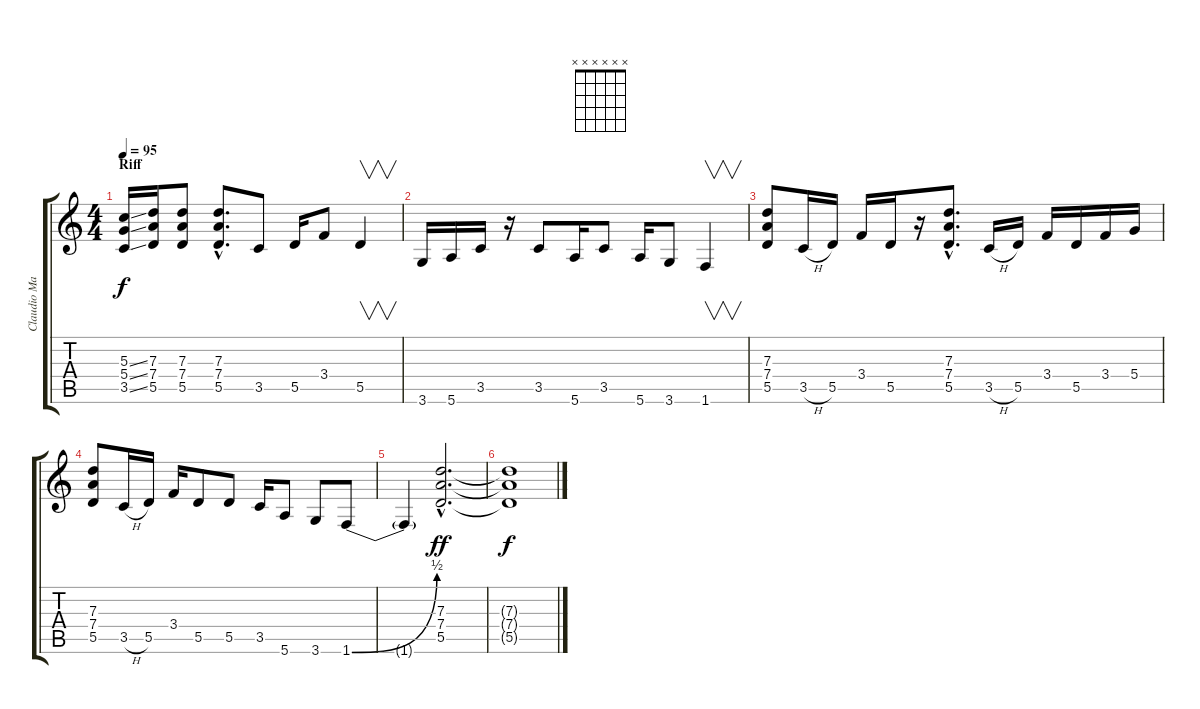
\track ("Claudio Marciello (Gtr 1)" "Claudio Ma") {instrument overdrivenguitar}
\staff {score tabs}
\tuning (E4 B3 G3 D3 A2 E2) {hide}
\chord ("" x x x x x x) {firstfret 0}
\ts (4 4)
\section ("" "Riff")
\tempo 95
\clef g2
\ks c
(5.3{ss} 5.4{ss} 3.5{ss}).16{dy f} (7.3 7.4 5.5).16 (7.3 7.4 5.5).8 (7.3{hac} 7.4{hac} 5.5{hac}).8{d} 3.5.8 5.5.16 3.4.8 5.5.4{v} |
3.6.16 5.6.16 3.5.16 r.16 3.5.8 5.6.16 3.5.8 5.6.16 3.6.8 1.6.4{v} |
(7.3 7.4 5.5).8 3.5{h}.16 5.5.16 3.4.16 5.5.16 r.16 (7.3{hac} 7.4{hac} 5.5{hac}).8{d} 3.5{h}.16 5.5.16 3.4.16 5.5.16 3.4.16 5.4.16 |
(7.3 7.4 5.5).8 3.5{h}.16 5.5.16 3.4.16 5.5.8 5.5.8 3.5.16 5.6.8 3.6.8 1.6{be (bend 0 0 60 2)}.8 |
1.6{t}.4 (7.3{hac} 7.4{hac} 5.5{hac}).2{d dy ff} |
(7.3{t} 7.4{t} 5.5{t}).1{ch "" dy f volume 0}
